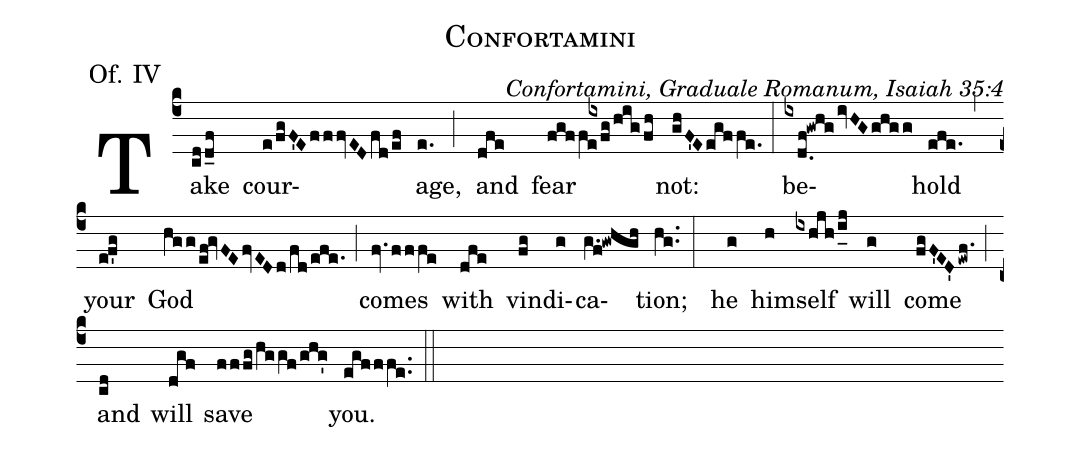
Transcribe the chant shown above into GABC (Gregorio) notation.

name: Confortamini;
office-part: Offertorium;
mode: 4;
commentary:Confortamini, Graduale Romanum, Isaiah 35:4;
annotation:Of. IV;
%%
(c4)Take(cdd_f) cour(e/fgF'EfffvEDfd/ef)age,(e.) (;)
and(dfe) fear(fgffe/[1]{/[-3]ix}fg/higfh) not:(ghF'Eegffe.) (:)
be(ixd.0f!gwhgivHGghgg)hold(efe.) (,)
your(ef'g) God(hgg/ef!gvFEfvEDd/fd/efe.) (;)
comes(fv.fffe) with(dfe) vin(fg)di(g)ca(g.f!gwhgh)tion;(hg..:)
he(g) him(h)self(ixhjh/i_[uh:l]j) will(g) come(fgF'ED'ewf.) (;) and(cd) will(dgf) save(fffg/hggf/ghg') you.(egfffe..) (::)
